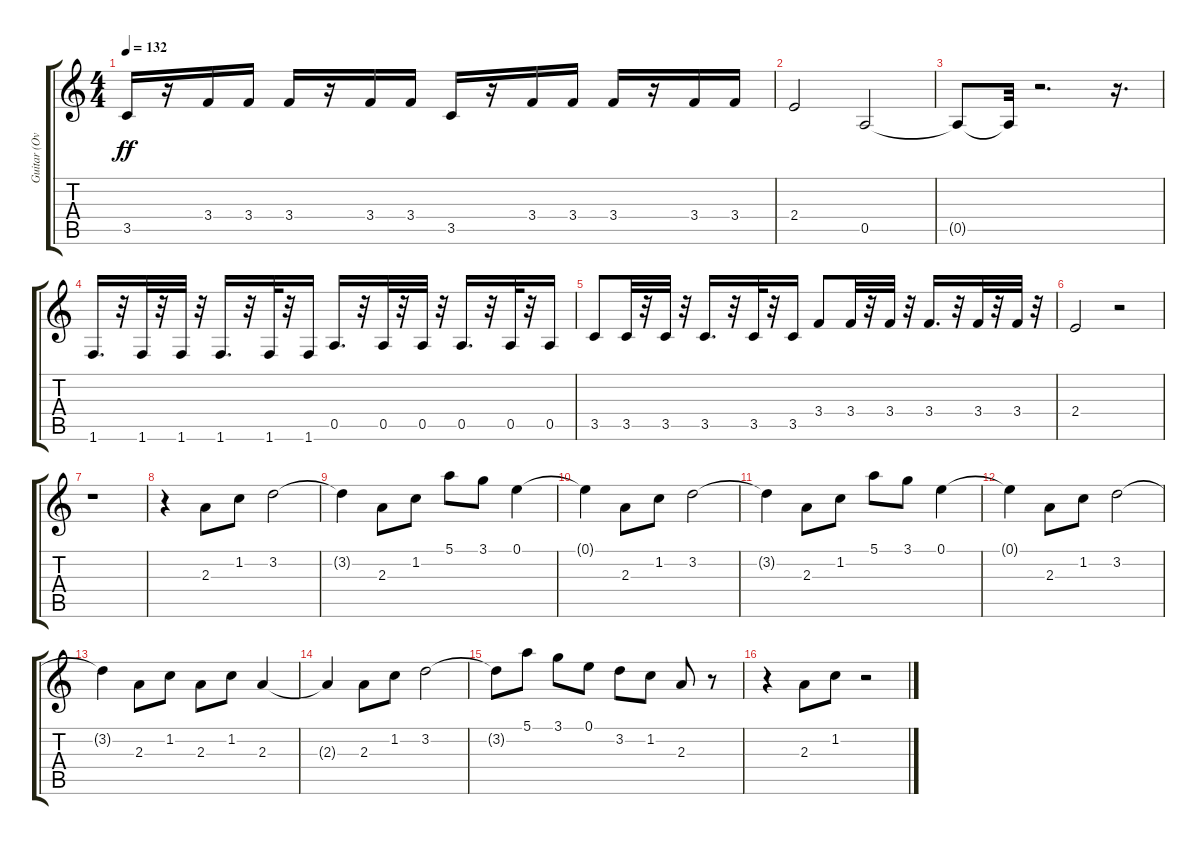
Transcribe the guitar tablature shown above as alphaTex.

\track ("Guitar (Over Dub)" "Guitar (Ov") {instrument electricguitarclean}
\staff {score tabs}
\tuning (E4 B3 G3 D3 A2 E2) {hide}
\ts (4 4)
\tempo 132
\clef g2
\ks c
3.5.16{dy ff} r.16 3.4.16 3.4.16 3.4.16 r.16 3.4.16 3.4.16 3.5.16 r.16 3.4.16 3.4.16 3.4.16 r.16 3.4.16 3.4.16 |
2.4.2 0.5.2 |
0.5{t}.8 0.5{t}.32 r.2{d} r.16{d} |
1.6.16{d} r.32 1.6.32 r.32 1.6.32 r.32 1.6.16{d} r.32 1.6.32 r.32 1.6.16 0.5.16{d} r.32 0.5.32 r.32 0.5.32 r.32 0.5.16{d} r.32 0.5.32 r.32 0.5.16 |
3.5.8 3.5.32 r.32 3.5.32 r.32 3.5.16{d} r.32 3.5.32 r.32 3.5.16 3.4.8 3.4.32 r.32 3.4.32 r.32 3.4.16{d} r.32 3.4.32 r.32 3.4.32 r.32 |
2.4.2 r.2 |
r.1 |
r.4 2.3.8 1.2.8 3.2.2 |
3.2{t}.4 2.3.8 1.2.8 5.1.8 3.1.8 0.1.4 |
0.1{t}.4 2.3.8 1.2.8 3.2.2 |
3.2{t}.4 2.3.8 1.2.8 5.1.8 3.1.8 0.1.4 |
0.1{t}.4 2.3.8 1.2.8 3.2.2 |
3.2{t}.4 2.3.8 1.2.8 2.3.8 1.2.8 2.3.4 |
2.3{t}.4 2.3.8 1.2.8 3.2.2 |
3.2{t}.8 5.1.8 3.1.8 0.1.8 3.2.8 1.2.8 2.3.8 r.8 |
r.4 2.3.8 1.2.8 r.2
